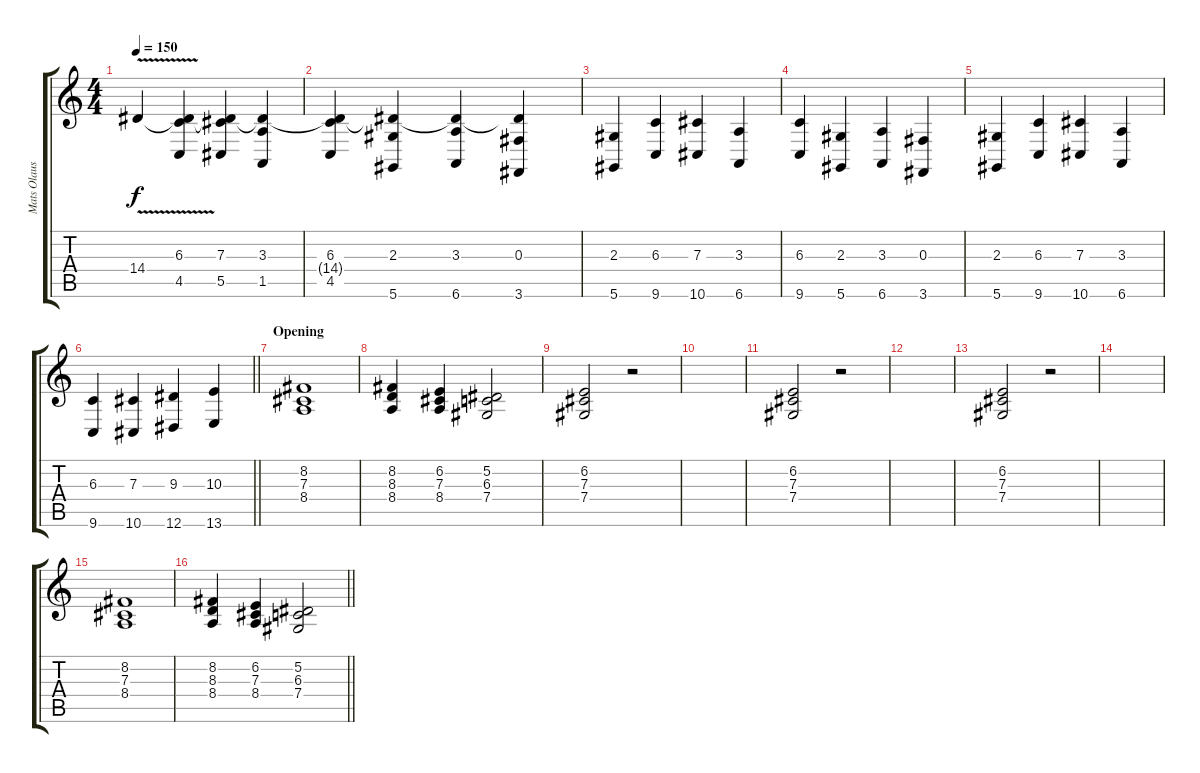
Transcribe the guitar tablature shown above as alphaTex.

\track ("Mats Olausson" "Mats Olaus") {instrument choiraahs}
\staff {score tabs}
\tuning (Eb4 Bb3 Gb3 Db3 Ab2 Eb2) {hide}
\ts (4 4)
\tempo 150
\clef g2
\ks c
14.4{v}.4{dy f} (6.3 14.4{t} 4.5).4 (7.3 14.4{t} 5.5).4 (3.3 14.4{t} 1.5).4 |
(6.3 14.4{t} 4.5).4 (2.3 14.4{t} 5.6).4 (3.3 14.4{t} 6.6).4 (0.3 14.4{t} 3.6).4 |
(2.3 5.6).4 (6.3 9.6).4 (7.3 10.6).4 (3.3 6.6).4 |
(6.3 9.6).4 (2.3 5.6).4 (3.3 6.6).4 (0.3 3.6).4 |
(2.3 5.6).4 (6.3 9.6).4 (7.3 10.6).4 (3.3 6.6).4 |
\barLineRight lightlight
(6.3 9.6).4 (7.3 10.6).4 (9.3 12.6).4 (10.3 13.6).4 |
\section ("" "Opening")
(8.2 7.3 8.4).1 |
(8.2 8.3 8.4).4 (6.2 7.3 8.4).4 (5.2 6.3 7.4).2 |
(6.2 7.3 7.4).2 r.2 |
|
(6.2 7.3 7.4).2 r.2 |
|
(6.2 7.3 7.4).2 r.2 |
|
(8.2 7.3 8.4).1 |
\barLineRight lightlight
(8.2 8.3 8.4).4 (6.2 7.3 8.4).4 (5.2 6.3 7.4).2
